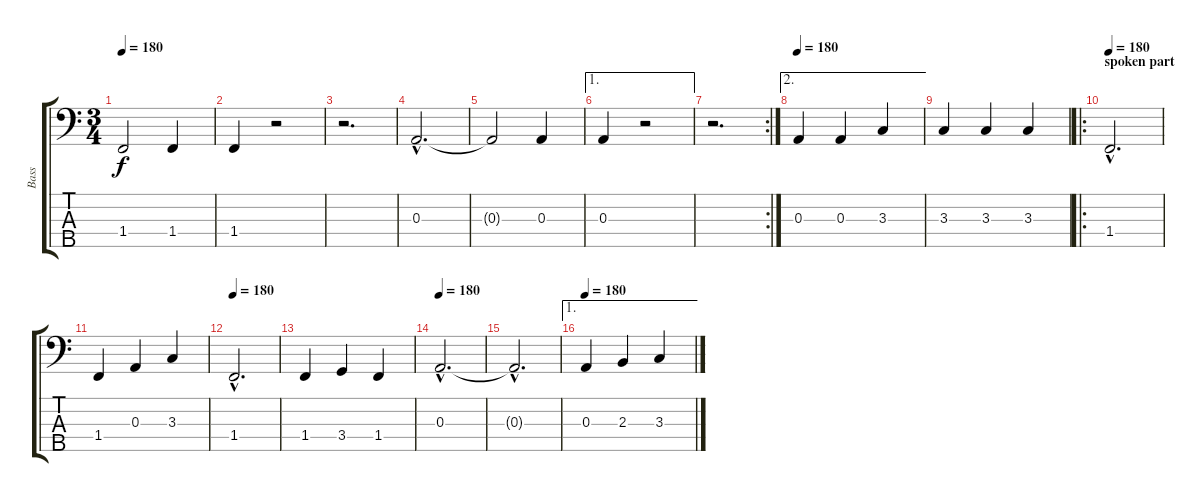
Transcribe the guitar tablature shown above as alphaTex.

\track ("Bass" "Bass") {instrument electricbassfinger}
\staff {score tabs}
\tuning (G2 D2 A1 E1 B0) {hide}
\ts (3 4)
\tempo 180
\clef f4
\ks c
1.4{t}.2{dy f} 1.4.4 |
1.4.4 r.2 |
r.2{d} |
0.3{hac}.2{d} |
0.3{t}.2 0.3.4 |
\ae 1
0.3.4 r.2 |
\rc 2
r.2{d} |
\ae 2
\tempo 180
0.3.4 0.3.4 3.3.4 |
3.3.4 3.3.4 3.3.4 |
\ro
\section ("" "spoken part")
\tempo 180
1.4{hac}.2{d} |
1.4.4 0.3.4 3.3.4 |
\tempo 180
1.4{hac}.2{d} |
1.4.4 3.4.4 1.4.4 |
\tempo 180
0.3{hac}.2{d} |
0.3{hac t}.2{d} |
\ae 1
\tempo 180
0.3.4 2.3.4 3.3.4
